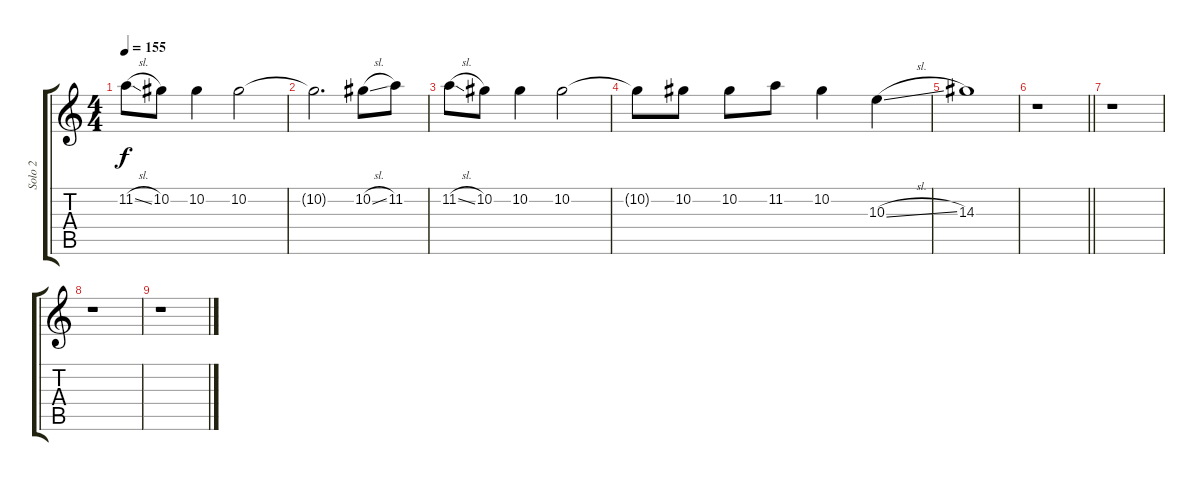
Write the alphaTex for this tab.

\track ("Solo 2" "Solo 2") {instrument distortionguitar}
\staff {score tabs}
\tuning (Eb4 Bb3 Gb3 Db3 Ab2 Eb2) {hide}
\ts (4 4)
\tempo 155
\clef g2
\ks c
11.2{sl}.8{dy f} 10.2.8 10.2.4 10.2.2 |
10.2{t}.2{d} 10.2{sl}.8 11.2.8 |
11.2{sl}.8 10.2.8 10.2.4 10.2.2 |
10.2{t}.8 10.2.8 10.2.8 11.2.8 10.2.4 10.3{sl}.4 |
14.3.1 |
\barLineRight lightlight
r.1 |
r.1 |
r.1 |
r.1
